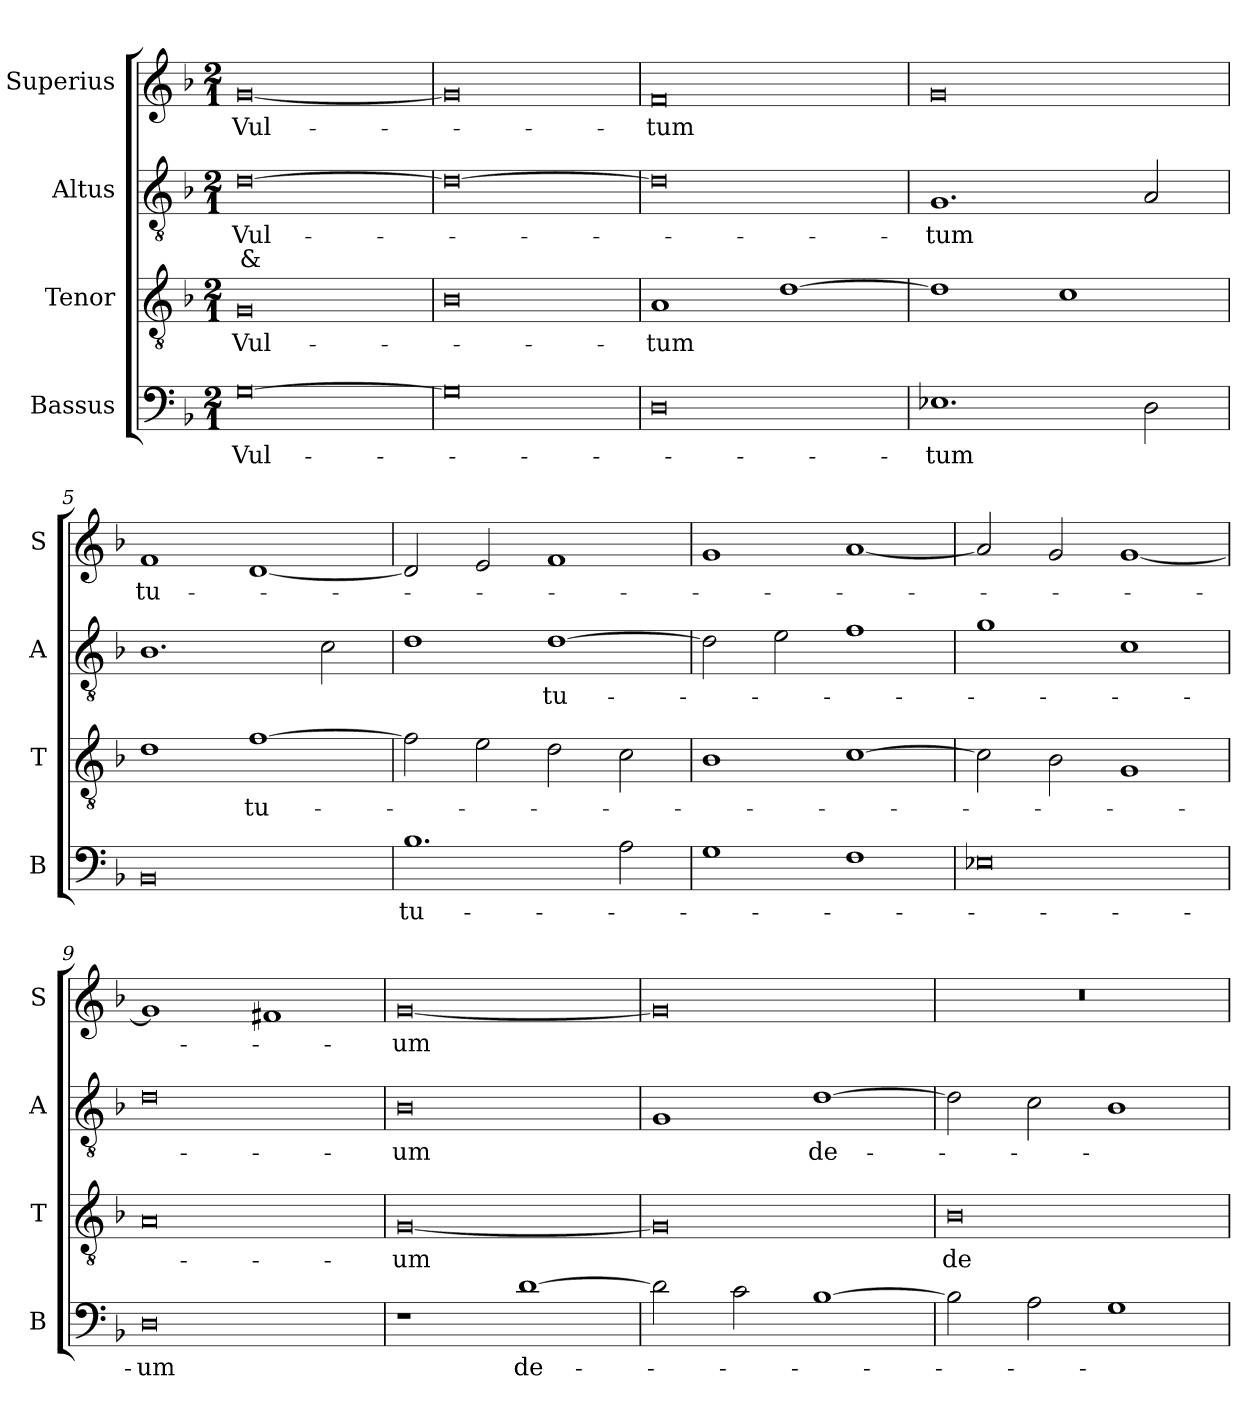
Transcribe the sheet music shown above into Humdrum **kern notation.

**kern	**text	**kern	**text	**kern	**text	**text	**kern	**text
*part4	*part4	*part3	*part3	*part2	*part2	*part2	*part1	*part1
*staff4	*staff4	*staff3	*staff3	*staff2	*staff2	*staff2	*staff1	*staff1
*I"Bassus	*	*I"Tenor	*	*I"Altus	*	*	*I"Superius	*
*I'B	*	*I'T	*	*I'A	*	*	*I'S	*
*clefF4	*	*clefGv2	*	*clefGv2	*	*	*clefG2	*
*k[b-]	*	*k[b-]	*	*k[b-]	*	*	*k[b-]	*
*M2/1	*	*M2/1	*	*M2/1	*	*	*M2/1	*
=1	=1	=1	=1	=1	=1	=1	=1	=1
[0G	Vul-	0G	Vul-	[0d	Vul-	&	[0g	Vul-
=2	=2	=2	=2	=2	=2	=2	=2	=2
0G]	.	0B-	.	0d_	.	.	0g]	.
=3	=3	=3	=3	=3	=3	=3	=3	=3
0D	.	1A	-tum	0d]	.	.	0f	-tum
.	.	[1d	.	.	.	.	.	.
=4	=4	=4	=4	=4	=4	=4	=4	=4
1.E-X	-tum	1d]	.	1.G	tum	.	0g	.
.	.	1c	.	.	.	.	.	.
2D\	.	.	.	2A/	.	.	.	.
=5	=5	=5	=5	=5	=5	=5	=5	=5
0BB-	.	1d	.	1.B-	.	.	1f	tu-
.	.	[1f	tu-	.	.	.	[1d	.
.	.	.	.	2c\	.	.	.	.
=6	=6	=6	=6	=6	=6	=6	=6	=6
1.B-	tu-	2f\]	.	1d	.	.	2d/]	.
.	.	2e\	.	.	.	.	2e/	.
.	.	2d\	.	[1d	tu-	.	1f	.
2A\	.	2c\	.	.	.	.	.	.
=7	=7	=7	=7	=7	=7	=7	=7	=7
1G	.	1B-	.	2d\]	.	.	1g	.
.	.	.	.	2e\	.	.	.	.
1F	.	[1c	.	1f	.	.	[1a	.
=8	=8	=8	=8	=8	=8	=8	=8	=8
0E-X	.	2c\]	.	1g	.	.	2a/]	.
.	.	2B-\	.	.	.	.	2g/	.
.	.	1G	.	1c	.	.	[1g	.
=9	=9	=9	=9	=9	=9	=9	=9	=9
0D	-um	0A	.	0d	.	.	1g]	.
.	.	.	.	.	.	.	1f#X	.
=10	=10	=10	=10	=10	=10	=10	=10	=10
1r	.	[0G	-um	0B-	um	.	[0g	-um
[1d	de-	.	.	.	.	.	.	.
=11	=11	=11	=11	=11	=11	=11	=11	=11
2d\]	.	0G]	.	1G	.	.	0g]	.
2c\	.	.	.	.	.	.	.	.
[1B-	.	.	.	[1d	de-	.	.	.
=12	=12	=12	=12	=12	=12	=12	=12	=12
2B-\]	.	0B-	de-	2d\]	.	.	0r	.
2A\	.	.	.	2c\	.	.	.	.
1G	.	.	.	1B-	.	.	.	.
=	=	=	=	=	=	=	=	=
*-	*-	*-	*-	*-	*-	*-	*-	*-
